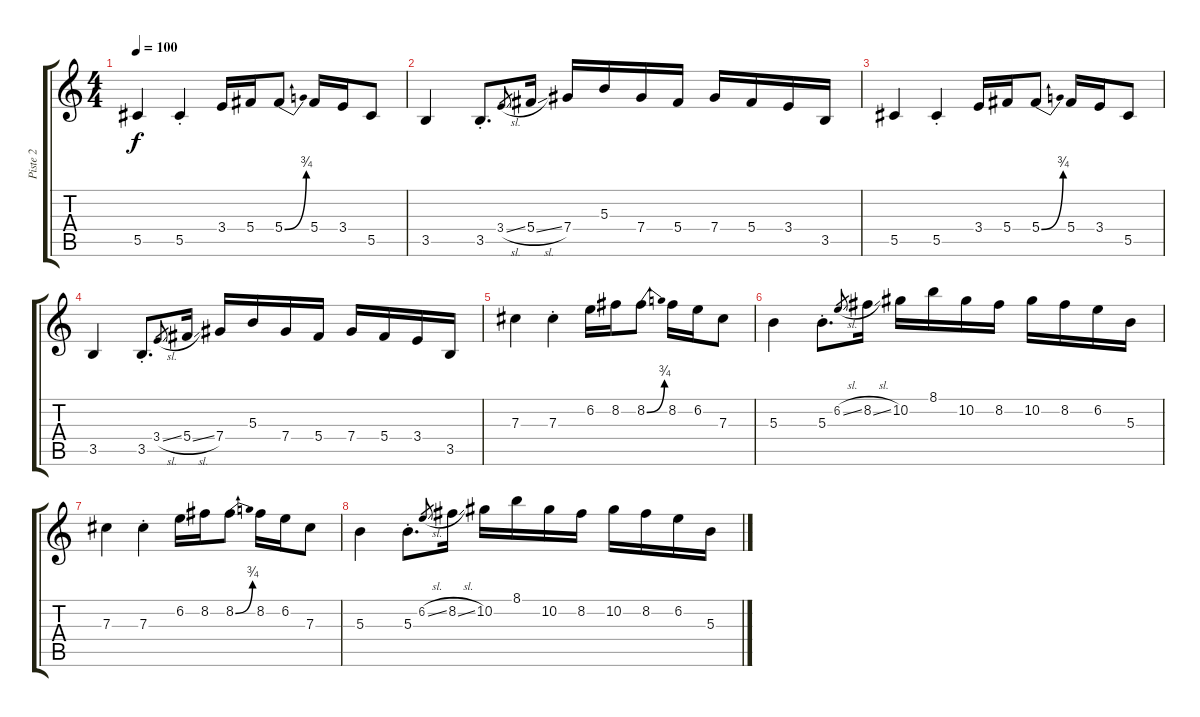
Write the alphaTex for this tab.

\track ("Piste 2" "Piste 2") {instrument distortionguitar}
\staff {score tabs}
\tuning (Eb4 Bb3 Gb3 Db3 Ab2 Eb2) {hide}
\ts (4 4)
\tempo 100
\clef g2
\ks c
5.5.4{dy f} 5.5{st}.4 3.4.16 5.4.16 5.4{be (bend 0 0 60 3)}.8 5.4.16 3.4.16 5.5.8 |
3.5.4 3.5{st}.8{d} 3.4{sl}.8{gr} 5.4{sl}.16 7.4.16 5.3.16 7.4.16 5.4.16 7.4.16 5.4.16 3.4.16 3.5.16 |
5.5.4 5.5{st}.4 3.4.16 5.4.16 5.4{be (bend 0 0 60 3)}.8 5.4.16 3.4.16 5.5.8 |
3.5.4 3.5{st}.8{d} 3.4{sl}.8{gr} 5.4{sl}.16 7.4.16 5.3.16 7.4.16 5.4.16 7.4.16 5.4.16 3.4.16 3.5.16 |
7.3.4 7.3{st}.4 6.2.16 8.2.16 8.2{be (bend 0 0 60 3)}.8 8.2.16 6.2.16 7.3.8 |
5.3.4 5.3{st}.8{d} 6.2{sl}.8{gr} 8.2{sl}.16 10.2.16 8.1.16 10.2.16 8.2.16 10.2.16 8.2.16 6.2.16 5.3.16 |
7.3.4 7.3{st}.4 6.2.16 8.2.16 8.2{be (bend 0 0 60 3)}.8 8.2.16 6.2.16 7.3.8 |
5.3.4 5.3{st}.8{d} 6.2{sl}.8{gr} 8.2{sl}.16 10.2.16 8.1.16 10.2.16 8.2.16 10.2.16 8.2.16 6.2.16 5.3.16
